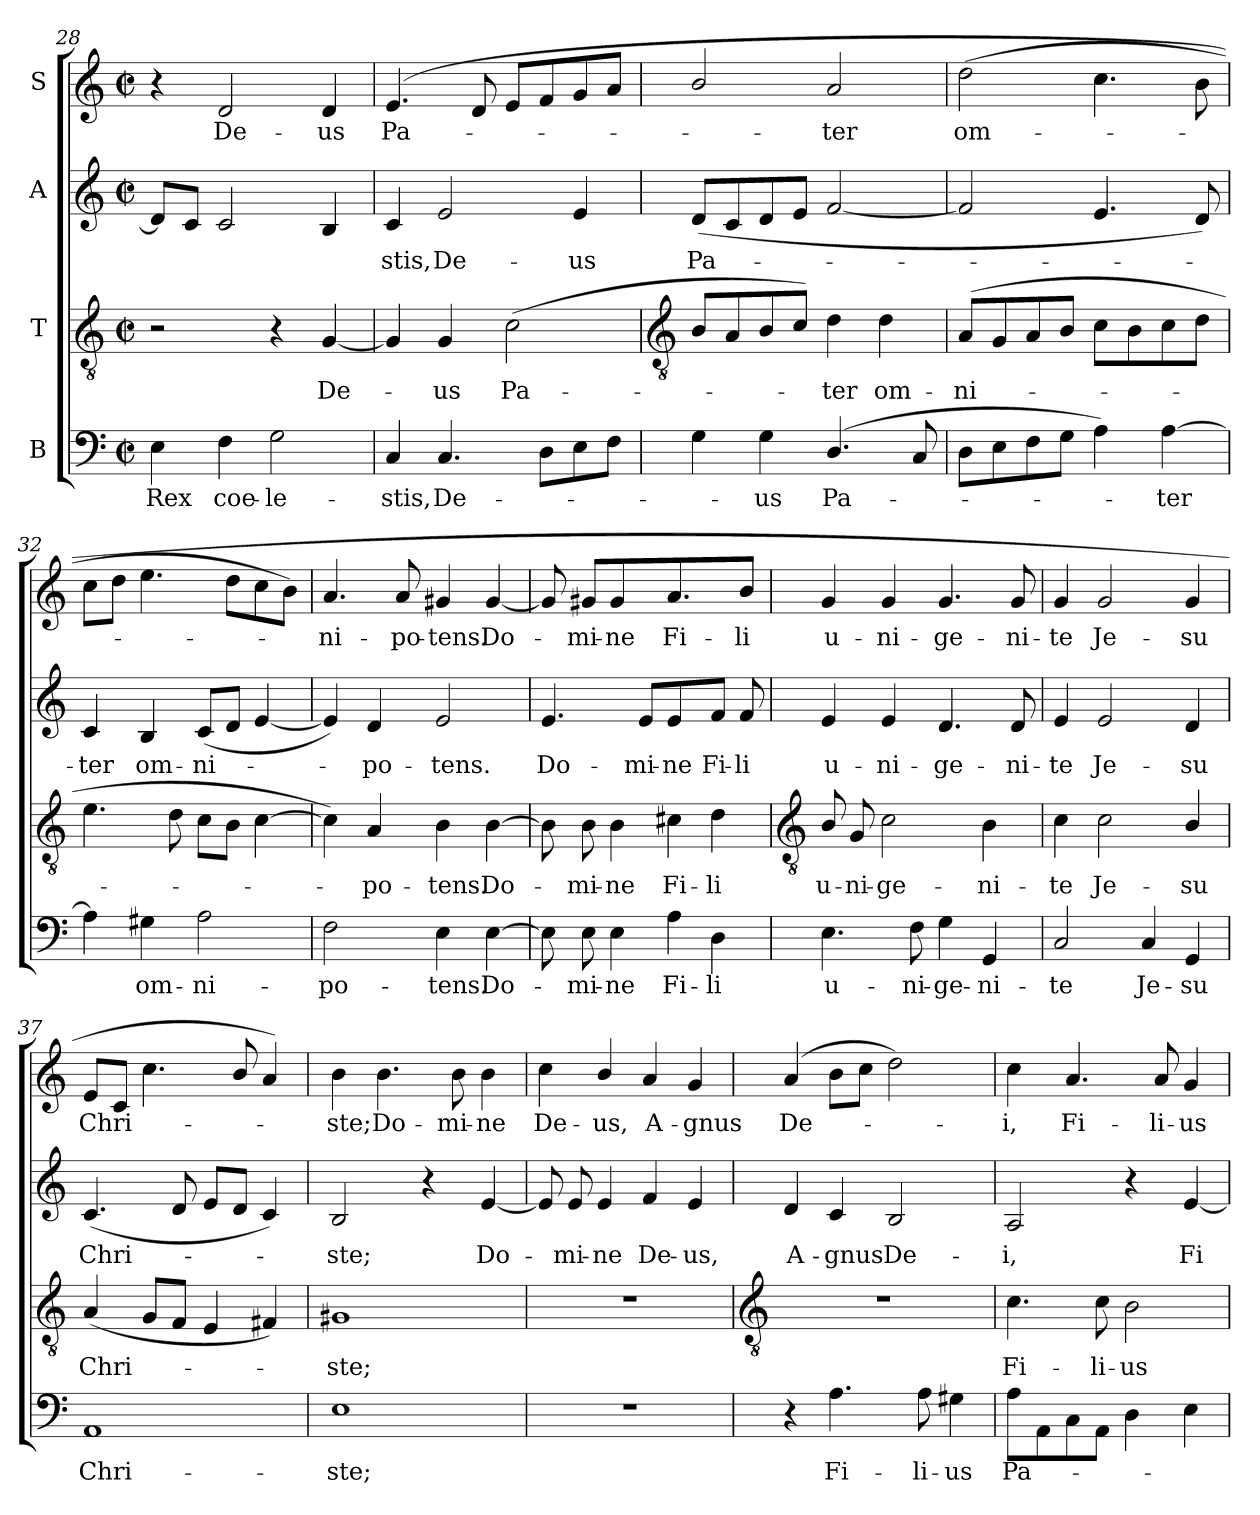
**kern	**text	**kern	**text	**kern	**text	**kern	**text
*part4	*part4	*part3	*part3	*part2	*part2	*part1	*part1
*staff4	*staff4	*staff3	*staff3	*staff2	*staff2	*staff1	*staff1
*I"B	*	*I"T	*	*I"A	*	*I"S	*
*clefF4	*	*clefGv2	*	*clefG2	*	*clefG2	*
*k[]	*	*k[]	*	*k[]	*	*k[]	*
*C:	*	*C:	*	*C:	*	*C:	*
*M2/2	*	*M2/2	*	*M2/2	*	*M2/2	*
*met(c|)	*	*met(c|)	*	*met(c|)	*	*met(c|)	*
=28	=28	=28	=28	=28	=28	=28	=28
!	!LO:LY:b	!	!	!	!	!	!
4E	Rex	2r	.	8dL]	.	4r	.
.	.	.	.	8cJ	.	.	.
!	!LO:LY:b	!	!	!	!	!	!LO:LY:b
4F	coe-	.	.	2c	.	2d	De-
!	!LO:LY:b	!	!	!	!	!	!
2G	-le-	4r	.	.	.	.	.
!	!	!	!LO:LY:b	!	!	!	!LO:LY:b
.	.	[4G	De-	4B	.	4d	-us
=29	=29	=29	=29	=29	=29	=29	=29
!	!LO:LY:b	!	!	!	!LO:LY:b	!	!LO:LY:b
4C	-stis,	4G]	.	4c	stis,	(<4.e	Pa-
!	!LO:LY:b	!	!LO:LY:b	!	!LO:LY:b	!	!
4.C	De-	4G	us	2e	De-	.	.
.	.	.	.	.	.	8d	.
!	!	!	!LO:LY:b	!	!	!	!
.	.	(<2c	Pa-	.	.	8eL	.
8DL	.	.	.	.	.	8f	.
!	!	!	!	!	!LO:LY:b	!	!
8E	.	.	.	4e	-us	8g	.
8FJ	.	.	.	.	.	8aJ	.
!!LO:LB:g=z
=30	=30	=30	=30	=30	=30	=30	=30
*	*	*clefGv2	*	*	*	*	*
!	!	!	!	!	!LO:LY:b	!	!
4G	.	8B/L	.	(<8dL	Pa-	2b/	.
.	.	8A/	.	8c	.	.	.
!	!LO:LY:b	!	!	!	!	!	!
4G	us	8B/	.	8d	.	.	.
.	.	8c/J)	.	8eJ	.	.	.
!	!LO:LY:b	!	!LO:LY:b	!	!	!	!LO:LY:b
(>4.D/	Pa-	4d	ter	[2f	.	2a	ter
!	!	!	!LO:LY:b	!	!	!	!
.	.	4d	om-	.	.	.	.
8C	.	.	.	.	.	.	.
=31	=31	=31	=31	=31	=31	=31	=31
!	!	!	!LO:LY:b	!	!	!	!LO:LY:b
8DL	.	(<8AL	-ni-	2f]	.	(>2dd	om-
8E	.	8G	.	.	.	.	.
8F	.	8A	.	.	.	.	.
8GJ	.	8BJ	.	.	.	.	.
4A)	.	8cL	.	4.e	.	4.cc	.
.	.	8B	.	.	.	.	.
!	!LO:LY:b	!	!	!	!	!	!
[4A	ter	8c	.	.	.	.	.
.	.	8dJ	.	8d)	.	8b	.
=32	=32	=32	=32	=32	=32	=32	=32
!	!	!	!	!	!LO:LY:b	!	!
4A]	.	4.e	.	4c	ter	8ccL	.
.	.	.	.	.	.	8ddJ	.
!	!LO:LY:b	!	!	!	!LO:LY:b	!	!
4G#X	om-	.	.	4B	om-	4.ee	.
.	.	8d	.	.	.	.	.
!	!LO:LY:b	!	!	!	!LO:LY:b	!	!
2A	-ni-	8cL	.	(<8cL	-ni-	.	.
.	.	8BJ	.	8dJ	.	8ddL	.
.	.	[4c	.	[4e	.	8cc	.
.	.	.	.	.	.	8bJ)	.
=33	=33	=33	=33	=33	=33	=33	=33
!	!LO:LY:b	!	!	!	!	!	!LO:LY:b
2F	-po-	4c])	.	4e])	.	4.a	ni-
!	!	!	!LO:LY:b	!	!LO:LY:b	!	!
.	.	4A	po-	4d	po-	.	.
!	!	!	!	!	!	!	!LO:LY:b
.	.	.	.	.	.	8a	-po-
!	!LO:LY:b	!	!LO:LY:b	!	!LO:LY:b	!	!LO:LY:b
4E	-tens.	4B	-tens.	2e	-tens.	4g#X	-tens.
!	!LO:LY:b	!	!LO:LY:b	!	!	!	!LO:LY:b
[4E	Do-	[4B	Do-	.	.	[4g#	Do-
=34	=34	=34	=34	=34	=34	=34	=34
!	!	!	!	!	!LO:LY:b	!	!
8E]	.	8B]	.	4.e	Do-	8g#]	.
!	!LO:LY:b	!	!LO:LY:b	!	!	!	!LO:LY:b
8E	mi-	8BL	mi-	.	.	8g#L	mi-
!	!LO:LY:b	!	!LO:LY:b	!	!	!	!LO:LY:b
4E	-ne	4B	-ne	.	.	4g#	-ne
!	!	!	!	!	!LO:LY:b	!	!
.	.	.	.	8eL	-mi-	.	.
!	!LO:LY:b	!	!LO:LY:b	!	!LO:LY:b	!	!LO:LY:b
4A	Fi-	4c#X	Fi-	4e	-ne	4.a	Fi-
!	!LO:LY:b	!	!LO:LY:b	!	!LO:LY:b	!	!
4D	-li	4d	-li	8fJ	Fi-	.	.
!	!	!	!	!	!LO:LY:b	!	!LO:LY:b
.	.	.	.	8f	-li	8b/J	-li
!!LO:LB:g=z
=35	=35	=35	=35	=35	=35	=35	=35
*	*	*clefGv2	*	*	*	*	*
!	!LO:LY:b	!	!LO:LY:b	!	!LO:LY:b	!	!LO:LY:b
4.E	u-	8B/	u-	4e	u-	4g	u-
!	!	!	!LO:LY:b	!	!	!	!
.	.	8G	-ni-	.	.	.	.
!	!	!	!LO:LY:b	!	!LO:LY:b	!	!LO:LY:b
.	.	2c	-ge-	4e	-ni-	4g	-ni-
!	!LO:LY:b	!	!	!	!	!	!
8F	-ni-	.	.	.	.	.	.
!	!LO:LY:b	!	!	!	!LO:LY:b	!	!LO:LY:b
4G	-ge-	.	.	4.d	-ge-	4.g	-ge-
!	!LO:LY:b	!	!LO:LY:b	!	!	!	!
4GG	-ni-	4B	-ni-	.	.	.	.
!	!	!	!	!	!LO:LY:b	!	!LO:LY:b
.	.	.	.	8d	-ni-	8g	-ni-
=36	=36	=36	=36	=36	=36	=36	=36
!	!LO:LY:b	!	!LO:LY:b	!	!LO:LY:b	!	!LO:LY:b
2C	-te	4c	-te	4e	-te	4g	-te
!	!	!	!LO:LY:b	!	!LO:LY:b	!	!LO:LY:b
.	.	2c	Je-	2e	Je-	2g	Je-
!	!LO:LY:b	!	!	!	!	!	!
4C	Je-	.	.	.	.	.	.
!	!LO:LY:b	!	!LO:LY:b	!	!LO:LY:b	!	!LO:LY:b
4GG	-su	4B/	-su	4d	-su	4g	-su
=37	=37	=37	=37	=37	=37	=37	=37
!	!LO:LY:b	!	!LO:LY:b	!	!LO:LY:b	!	!LO:LY:b
1AA	Chri-	(<4A	Chri-	(<4.c	Chri-	8eL	Chri-
.	.	.	.	.	.	8cJ	.
.	.	8GL	.	.	.	4.cc	.
.	.	8FJ	.	8d	.	.	.
.	.	4E	.	8eL	.	.	.
.	.	.	.	8dJ	.	8b/	.
.	.	4F#X)	.	4c)	.	4a)	.
=38	=38	=38	=38	=38	=38	=38	=38
!	!LO:LY:b	!	!LO:LY:b	!	!LO:LY:b	!	!LO:LY:b
1E	-ste;	1G#X	ste;	2B	ste;	4b	ste;
!	!	!	!	!	!	!	!LO:LY:b
.	.	.	.	.	.	4.b	Do-
.	.	.	.	4r	.	.	.
!	!	!	!	!	!	!	!LO:LY:b
.	.	.	.	.	.	8b	-mi-
!	!	!	!	!	!LO:LY:b	!	!LO:LY:b
.	.	.	.	[4e	Do-	4b	-ne
=39	=39	=39	=39	=39	=39	=39	=39
!	!	!	!	!	!	!	!LO:LY:b
1r	.	1r	.	8e]	.	4cc	De-
!	!	!	!	!	!LO:LY:b	!	!
.	.	.	.	8eL	mi-	.	.
!	!	!	!	!	!LO:LY:b	!	!LO:LY:b
.	.	.	.	4e	-ne	4b/	-us,
!	!	!	!	!	!LO:LY:b	!	!LO:LY:b
.	.	.	.	4f	De-	4a	A-
!	!	!	!	!	!LO:LY:b	!	!LO:LY:b
.	.	.	.	4e	-us,	4g	-gnus
!!LO:LB:g=z
=40	=40	=40	=40	=40	=40	=40	=40
*	*	*clefGv2	*	*	*	*	*
!	!	!	!	!	!LO:LY:b	!	!LO:LY:b
4r	.	1r	.	4d	A-	(>4a	De-
!	!LO:LY:b	!	!	!	!LO:LY:b	!	!
4.A	Fi-	.	.	4c	-gnus	8bL	.
.	.	.	.	.	.	8ccJ	.
!	!	!	!	!	!LO:LY:b	!	!
.	.	.	.	2B	De-	2dd)	.
!	!LO:LY:b	!	!	!	!	!	!
8A	-li-	.	.	.	.	.	.
!	!LO:LY:b	!	!	!	!	!	!
4G#X	-us	.	.	.	.	.	.
=41	=41	=41	=41	=41	=41	=41	=41
!	!LO:LY:b	!	!LO:LY:b	!	!LO:LY:b	!	!LO:LY:b
8AL	Pa-	4.c	Fi-	2A	-i,	4cc	i,
8AA	.	.	.	.	.	.	.
!	!	!	!	!	!	!	!LO:LY:b
8C	.	.	.	.	.	4.a	Fi-
!	!	!	!LO:LY:b	!	!	!	!
8AAJ	.	8c	-li-	.	.	.	.
!	!	!	!LO:LY:b	!	!	!	!
4D	.	2B	-us	4r	.	.	.
!	!	!	!	!	!	!	!LO:LY:b
.	.	.	.	.	.	8a	-li-
!	!	!	!	!	!LO:LY:b	!	!LO:LY:b
4E	.	.	.	[4e	Fi-	4g	-us
=	=	=	=	=	=	=	=
*-	*-	*-	*-	*-	*-	*-	*-
